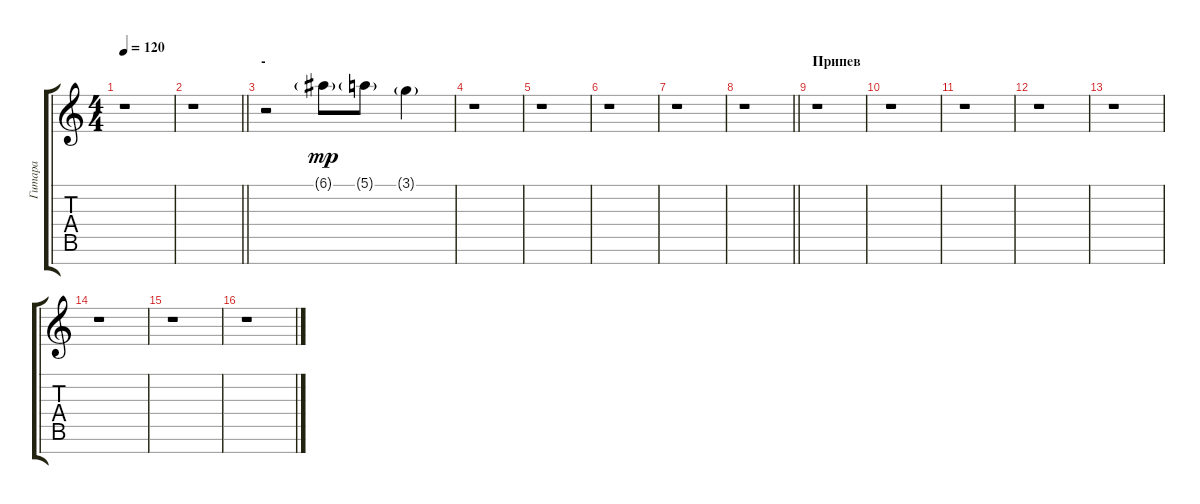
\track ("Гитара" "Гитара") {instrument acousticguitarsteel}
\staff {score tabs}
\tuning (E4 B3 G3 D3 A2 E2 B1) {hide}
\ts (4 4)
\tempo 120
\clef g2
\ks c
r.1{dy f} |
\barLineRight lightlight
r.1 |
\section ("" "-")
r.2 6.1{g}.8{dy mp} 5.1{g}.8 3.1{g}.4 |
r.1 |
r.1 |
r.1 |
r.1 |
\barLineRight lightlight
r.1 |
\section ("" "Припев")
r.1 |
r.1 |
r.1 |
r.1 |
r.1 |
r.1 |
r.1 |
r.1
